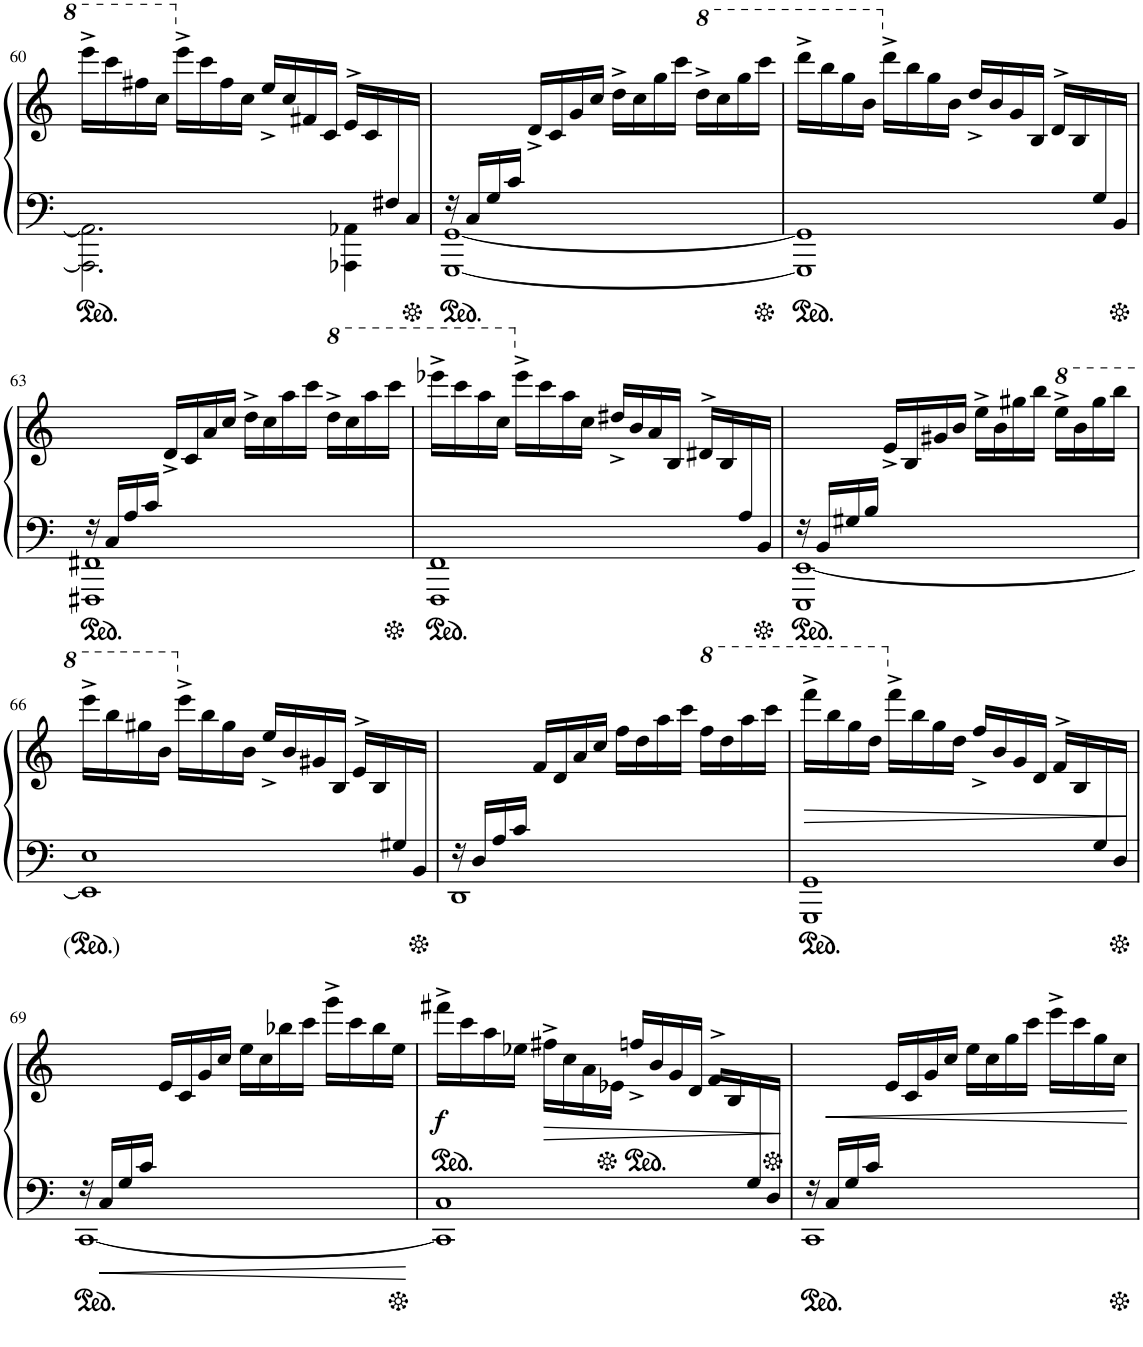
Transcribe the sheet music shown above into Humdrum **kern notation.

**kern	**kern	**dynam
*part1	*part1	*part1
*staff2	*staff1	*staff1/2
*I"피아노	*	*
!!LO:PB:g=z
*clefF4	*clefG2	*
*k[]	*k[]	*
*M4/4	*M4/4	*
=60	=60	=60
*^	*^	*
2.ryy	2.AAA\] 2.AA\]	16eeee^\LL	2.ryy	.
.	.	16cccc\	.	.
.	.	16fff#X\	.	.
.	.	16ccc\JJ	.	.
.	.	16eee^\LL	.	.
.	.	16ccc\	.	.
.	.	16ff#\	.	.
.	.	16cc\JJ	.	.
.	.	16ee^/LL	.	.
.	.	16cc/	.	.
.	.	16f#X/	.	.
.	.	16c/JJ	.	.
8ryy	4AAA-X\^ 4AA-X\^	16ryy	16e^/LL	.
.	.	16ryy	16c/	.
16F#X/	.	16ryy	8ryy	.
16C/JJ	.	16ryy	.	.
*	*	*v	*v	*
=61	=61	=61	=61
16r	[1GGG^ [1GG^	4ryy	.
16C/LL	.	.	.
16G/	.	.	.
16c/JJ	.	.	.
4ryy	.	16d^/LL	.
.	.	16c/	.
.	.	16g/	.
.	.	16cc/JJ	.
2ryy	.	16dd^\LL	.
.	.	16cc\	.
.	.	16gg\	.
.	.	16ccc\JJ	.
*	*	*8va	*
.	.	16ddd^\LL	.
.	.	16ccc\	.
.	.	16ggg\	.
.	.	16cccc\JJ	.
=62	=62	=62	=62
*	*	*^	*
2.ryy	1GGG] 1GG]	16dddd^\LL	2.ryy	.
.	.	16bbb\	.	.
.	.	16ggg\	.	.
.	.	16bb\JJ	.	.
*	*	*X8va	*	*
.	.	16ddd^\LL	.	.
.	.	16bb\	.	.
.	.	16gg\	.	.
.	.	16b\JJ	.	.
.	.	16dd^/LL	.	.
.	.	16b/	.	.
.	.	16g/	.	.
.	.	16B/JJ	.	.
8ryy	.	16ryy	16d^/LL	.
.	.	16ryy	16B/	.
16G/	.	16ryy	8ryy	.
16BB/JJ	.	16ryy	.	.
*	*	*v	*v	*
!!LO:LB:g=z
=63	=63	=63	=63
16r	1FFF#X 1FF#X	4ryy	.
16C/LL	.	.	.
16A/	.	.	.
16c/JJ	.	.	.
4ryy	.	16d^/LL	.
.	.	16c/	.
.	.	16a/	.
.	.	16cc/JJ	.
2ryy	.	16dd^\LL	.
.	.	16cc\	.
.	.	16aa\	.
.	.	16ccc\JJ	.
*	*	*8va	*
.	.	16ddd^\LL	.
.	.	16ccc\	.
.	.	16aaa\	.
.	.	16cccc\JJ	.
=64	=64	=64	=64
*	*	*^	*
2.ryy	1FFF 1FF	16eeee-X^\LL	2.ryy	.
.	.	16cccc\	.	.
.	.	16aaa\	.	.
.	.	16ccc\JJ	.	.
*	*	*X8va	*	*
.	.	16eee-^\LL	.	.
.	.	16ccc\	.	.
.	.	16aa\	.	.
.	.	16cc\JJ	.	.
.	.	16dd#X^/LL	.	.
.	.	16b/	.	.
.	.	16a/	.	.
.	.	16B/JJ	.	.
8ryy	.	16ryy	16d#X^/LL	.
.	.	16ryy	16B/	.
16A/	.	16ryy	8ryy	.
16BB/JJ	.	16ryy	.	.
*	*	*v	*v	*
=65	=65	=65	=65
16r	1EEE^ [1EE^	4ryy	.
16BB/LL	.	.	.
16G#X/	.	.	.
16B/JJ	.	.	.
4ryy	.	16e^/LL	.
.	.	16B/	.
.	.	16g#X/	.
.	.	16b/JJ	.
2ryy	.	16ee^\LL	.
.	.	16b\	.
.	.	16gg#X\	.
.	.	16bb\JJ	.
*	*	*8va	*
.	.	16eee^\LL	.
.	.	16bb\	.
.	.	16ggg#\	.
.	.	16bbb\JJ	.
!!LO:LB:g=z
=66	=66	=66	=66
*	*	*^	*
2.ryy	1EE]^ 1E^	16eeee^\LL	2.ryy	.
.	.	16bbb\	.	.
.	.	16ggg#X\	.	.
.	.	16bb\JJ	.	.
*	*	*X8va	*	*
.	.	16eee^\LL	.	.
.	.	16bb\	.	.
.	.	16gg#\	.	.
.	.	16b\JJ	.	.
.	.	16ee^/LL	.	.
.	.	16b/	.	.
.	.	16g#X/	.	.
.	.	16B/JJ	.	.
8ryy	.	16ryy	16e^/LL	.
.	.	16ryy	16B/	.
16G#X/	.	16ryy	8ryy	.
16BB/JJ	.	16ryy	.	.
*	*	*v	*v	*
=67	=67	=67	=67
16r	1DD	4ryy	.
16D~/LL	.	.	.
16A~/	.	.	.
16c~/JJ	.	.	.
4ryy	.	16f~^/LL	.
.	.	16d~/	.
.	.	16a~/	.
.	.	16cc~/JJ	.
2ryy	.	16ff~^\LL	.
.	.	16dd~\	.
.	.	16aa~\	.
.	.	16ccc~\JJ	.
*	*	*8va	*
.	.	16fff~^\LL	.
.	.	16ddd~\	.
.	.	16aaa~\	.
.	.	16cccc~\JJ	.
=68	=68	=68	=68
!	!	!	!LO:HP:b
*	*	*^	*
2.ryy	1GGG 1GG	16ffff^\LL	2.ryy	>
.	.	16bbb\	.	.
.	.	16ggg\	.	.
.	.	16ddd\JJ	.	.
*	*	*X8va	*	*
.	.	16fff^\LL	.	.
.	.	16bb\	.	.
.	.	16gg\	.	.
.	.	16dd\JJ	.	.
.	.	16ff^/LL	.	.
.	.	16b/	.	.
.	.	16g/	.	.
.	.	16d/JJ	.	.
8ryy	.	16ryy	16f^/LL	.
.	.	16ryy	16B/	.
16G/	.	16ryy	8ryy	.
16D/JJ	.	16ryy	.	.
*v	*v	*	*	*
*	*v	*v	*
.	.	]
!!LO:LB:g=z
=69	=69	=69
*^	*	*
16r	[1CC	4ryy	.
16C/LL	.	.	.
16G/	.	.	.
16c/JJ	.	.	.
4ryy	.	16e/LL	.
.	.	16c/	.
.	.	16g/	.
.	.	16cc/JJ	.
2ryy	.	16ee\LL	.
.	.	16cc\	.
.	.	16bb-X\	.
.	.	16ccc\JJ	.
.	.	16ggg^\LL	.
.	.	16ccc\	.
.	.	16bb-\	.
.	.	16ee\JJ	.
=70	=70	=70	=70
*	*	*ped	*
*	*	*^	*
!	!	!	!	!LO:DY:b
2.ryy	1CC] 1C	16fff#X^\LL	2.ryy	f
.	.	16ccc\	.	.
.	.	16aa\	.	.
.	.	16ee-X\JJ	.	.
!	!	!	!	!LO:HP:b
.	.	16ff#X^\LL	.	>
.	.	16cc\	.	.
.	.	16a\	.	.
.	.	16e-X\JJ	.	.
*	*	*Xped	*	*
*	*	*ped	*	*
.	.	16ffn^/LL	.	.
.	.	16b/	.	.
.	.	16g/	.	.
.	.	16d/JJ	.	.
8ryy	.	16ryy	16f^/LL	.
.	.	16ryy	16B/	.
16G/	.	16ryy	8ryy	.
16D/JJ	.	16ryy	.	.
*v	*v	*	*	*
*	*v	*v	*
.	.	]
=71	=71	=71
*^	*	*
*	*	*Xped	*
16r	1CC	4ryy	.
16C/LL	.	.	.
16G/	.	.	.
16c/JJ	.	.	.
4ryy	.	16e/LL	.
.	.	16c/	.
.	.	16g/	.
.	.	16cc/JJ	.
2ryy	.	16ee\LL	.
.	.	16cc\	.
.	.	16gg\	.
.	.	16ccc\JJ	.
.	.	16eee^\LL	.
.	.	16ccc\	.
.	.	16gg\	.
.	.	16cc\JJ	.
*v	*v	*	*
=	=	=
*-	*-	*-
